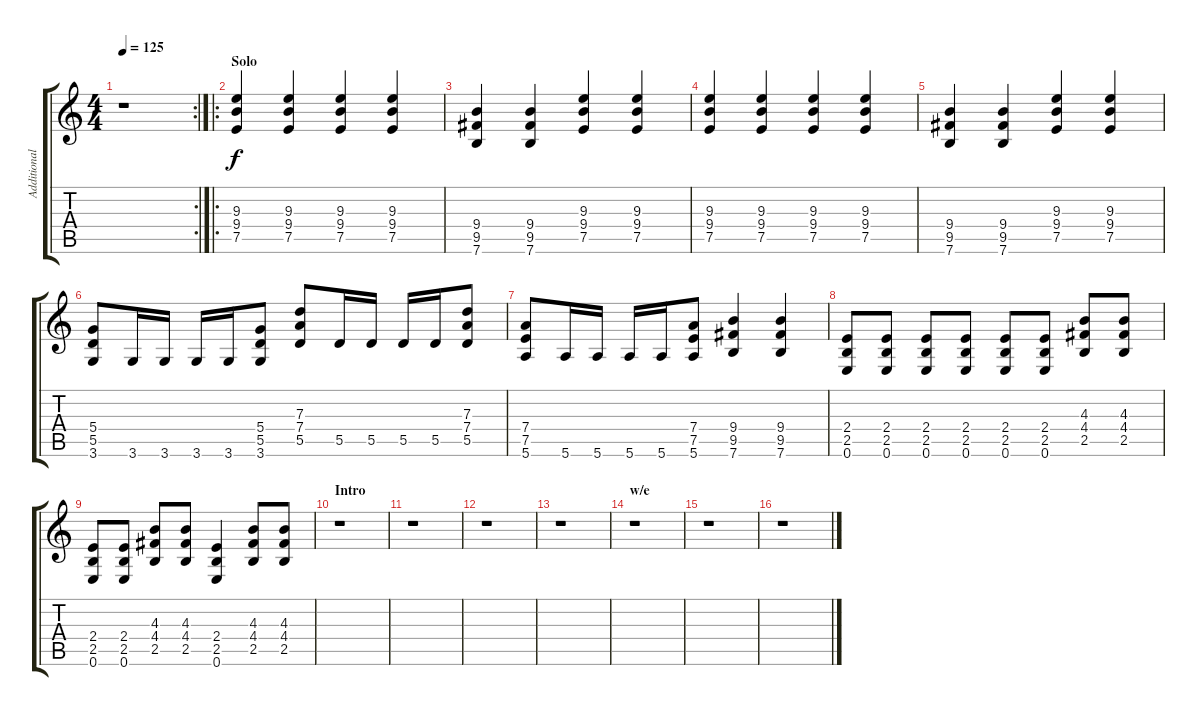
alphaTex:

\track ("Additional Guitar" "Additional") {instrument distortionguitar}
\staff {score tabs}
\tuning (E4 B3 G3 D3 A2 E2) {hide}
\rc 2
\ts (4 4)
\tempo 125
\clef g2
\ks c
r.1{dy f} |
\ro
\section ("" "Solo")
(9.3 9.4 7.5).4{volume 12} (9.3 9.4 7.5).4 (9.3 9.4 7.5).4 (9.3 9.4 7.5).4 |
(9.4 9.5 7.6).4 (9.4 9.5 7.6).4 (9.3 9.4 7.5).4 (9.3 9.4 7.5).4 |
(9.3 9.4 7.5).4 (9.3 9.4 7.5).4 (9.3 9.4 7.5).4 (9.3 9.4 7.5).4 |
(9.4 9.5 7.6).4 (9.4 9.5 7.6).4 (9.3 9.4 7.5).4 (9.3 9.4 7.5).4 |
(5.4 5.5 3.6).8 3.6.16 3.6.16 3.6.16 3.6.16 (5.4 5.5 3.6).8 (7.3 7.4 5.5).8 5.5.16 5.5.16 5.5.16 5.5.16 (7.3 7.4 5.5).8 |
(7.4 7.5 5.6).8 5.6.16 5.6.16 5.6.16 5.6.16 (7.4 7.5 5.6).8 (9.4 9.5 7.6).4 (9.4 9.5 7.6).4 |
(2.4 2.5 0.6).8 (2.4 2.5 0.6).8 (2.4 2.5 0.6).8 (2.4 2.5 0.6).8 (2.4 2.5 0.6).8 (2.4 2.5 0.6).8 (4.3 4.4 2.5).8 (4.3 4.4 2.5).8 |
(2.4 2.5 0.6).8 (2.4 2.5 0.6).8 (4.3 4.4 2.5).8 (4.3 4.4 2.5).8 (2.4 2.5 0.6).4 (4.3 4.4 2.5).8 (4.3 4.4 2.5).8 |
\section ("" "Intro")
r.1 |
r.1 |
r.1 |
r.1 |
\section ("" "w/e")
r.1 |
r.1 |
r.1
